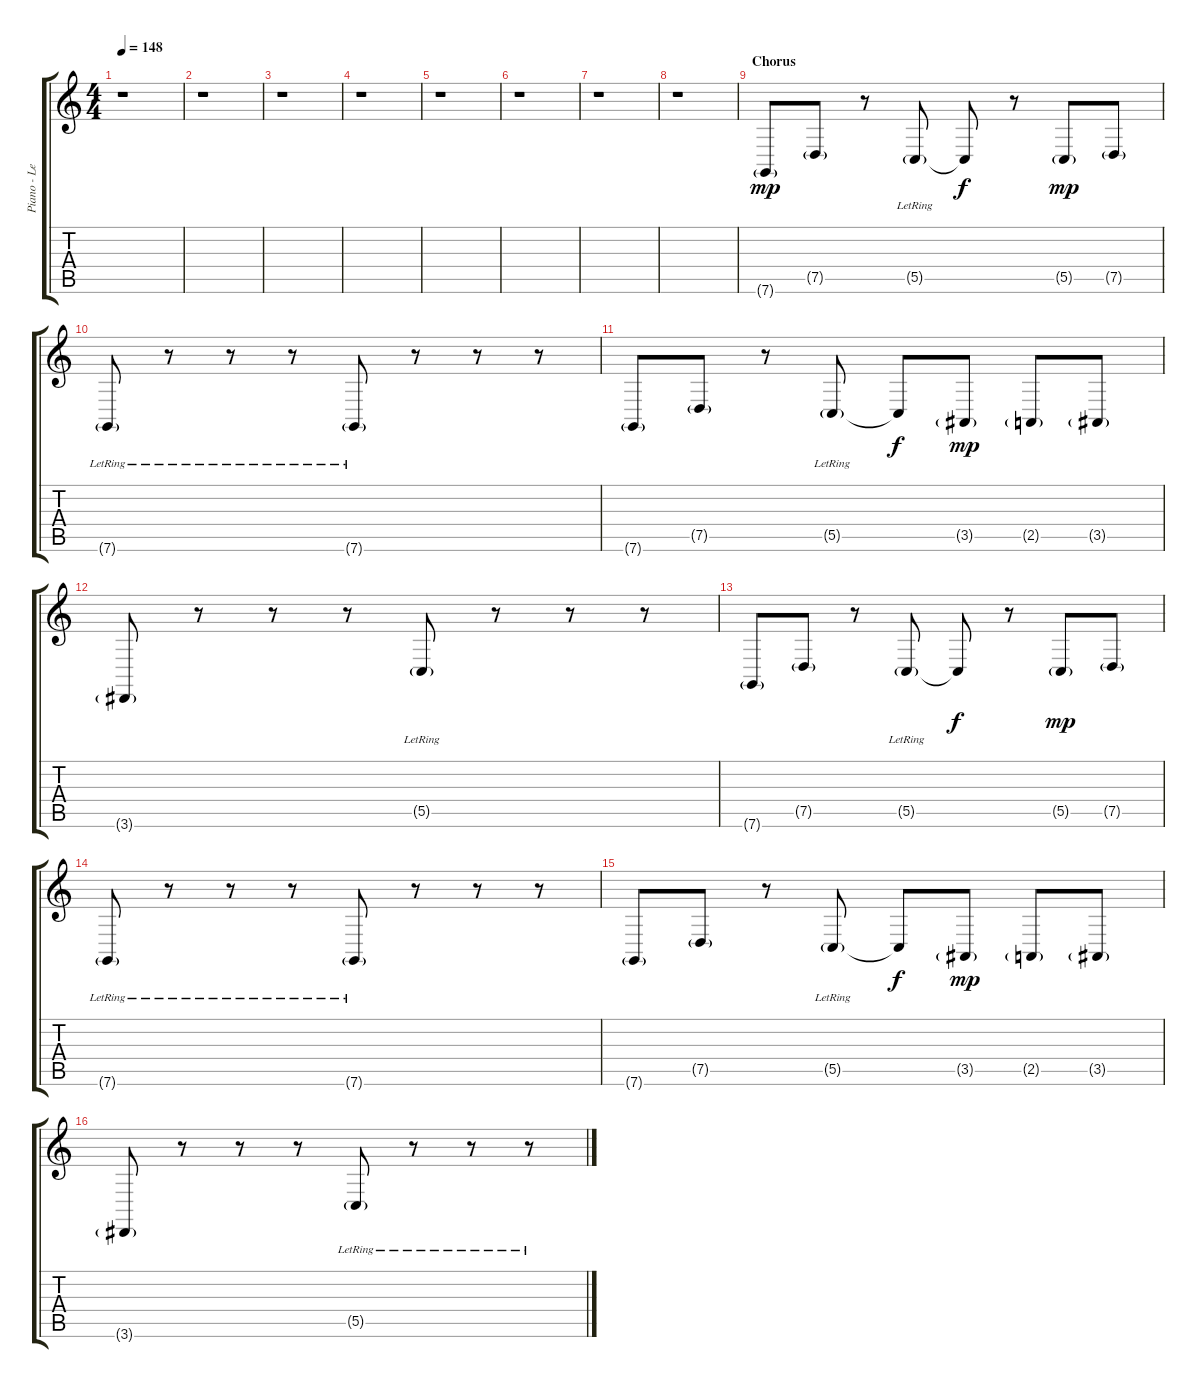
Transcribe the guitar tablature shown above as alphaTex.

\track ("Piano - Left Hand" "Piano - Le") {instrument brightacousticpiano}
\staff {score tabs}
\tuning (D4 A3 F3 C3 G2 C2) {hide}
\ts (4 4)
\tempo 148
\clef g2
\ks c
r.1{dy mp} |
r.1 |
r.1 |
r.1 |
r.1 |
r.1 |
r.1 |
r.1 |
\section ("" "Chorus")
7.6{g}.8 7.5{g}.8 r.8 5.5{g lr}.8 5.5{t}.8{dy f} r.8 5.5{g}.8{dy mp} 7.5{g}.8 |
7.6{g lr}.8 r.8 r.8 r.8 7.6{g lr}.8 r.8 r.8 r.8 |
7.6{g}.8 7.5{g}.8 r.8 5.5{g lr}.8 5.5{t}.8{dy f} 3.5{g}.8{dy mp} 2.5{g}.8 3.5{g}.8 |
3.6{g}.8 r.8 r.8 r.8 5.5{g lr}.8 r.8 r.8 r.8 |
7.6{g}.8 7.5{g}.8 r.8 5.5{g lr}.8 5.5{t}.8{dy f} r.8 5.5{g}.8{dy mp} 7.5{g}.8 |
7.6{g lr}.8 r.8 r.8 r.8 7.6{g lr}.8 r.8 r.8 r.8 |
7.6{g}.8 7.5{g}.8 r.8 5.5{g lr}.8 5.5{t}.8{dy f} 3.5{g}.8{dy mp} 2.5{g}.8 3.5{g}.8 |
3.6{g}.8 r.8 r.8 r.8 5.5{g lr}.8 r.8 r.8 r.8
